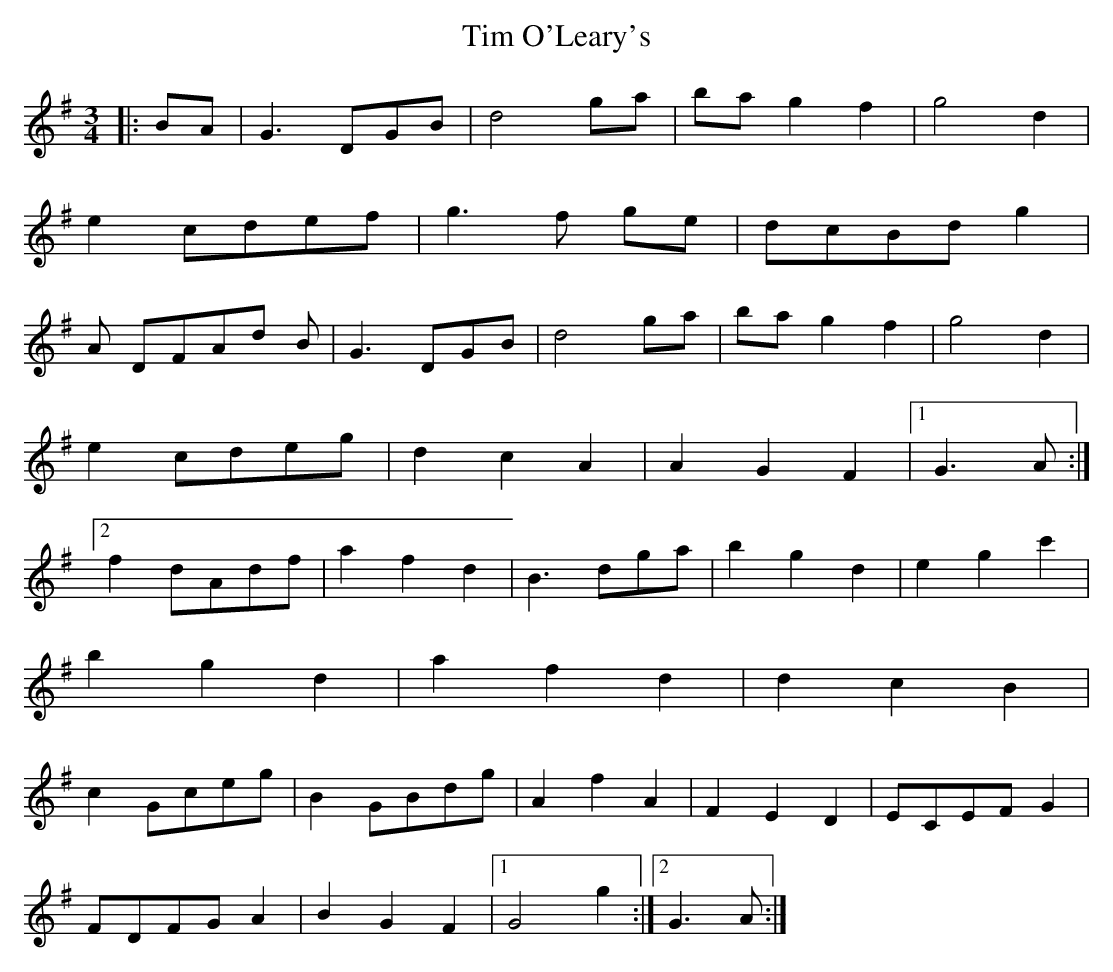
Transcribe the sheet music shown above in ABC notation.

X:1
T: Tim O'Leary's
M: 3/4
L: 1/8
K: Gmaj
|:BA|G3 DGB|d4 ga|ba g2 f2|g4 d2|
e2 cdef|g3 f ge|dcBd g2|
A DFAd B|G3 DGB|d4 ga|ba g2 f2|g4 d2|
e2 cdeg|d2 c2 A2|A2 G2 F2|1 G3 A:|2
f2 dAdf|a2 f2 d2|B3 dga|b2 g2 d2|e2 g2 c'2|
b2 g2 d2|a2 f2 d2|d2 c2 B2|
c2 Gceg|B2 GBdg|A2 f2 A2|F2 E2 D2|ECEF G2|
FDFG A2|B2 G2 F2|1 G4 g2:|2 G3 A:|
